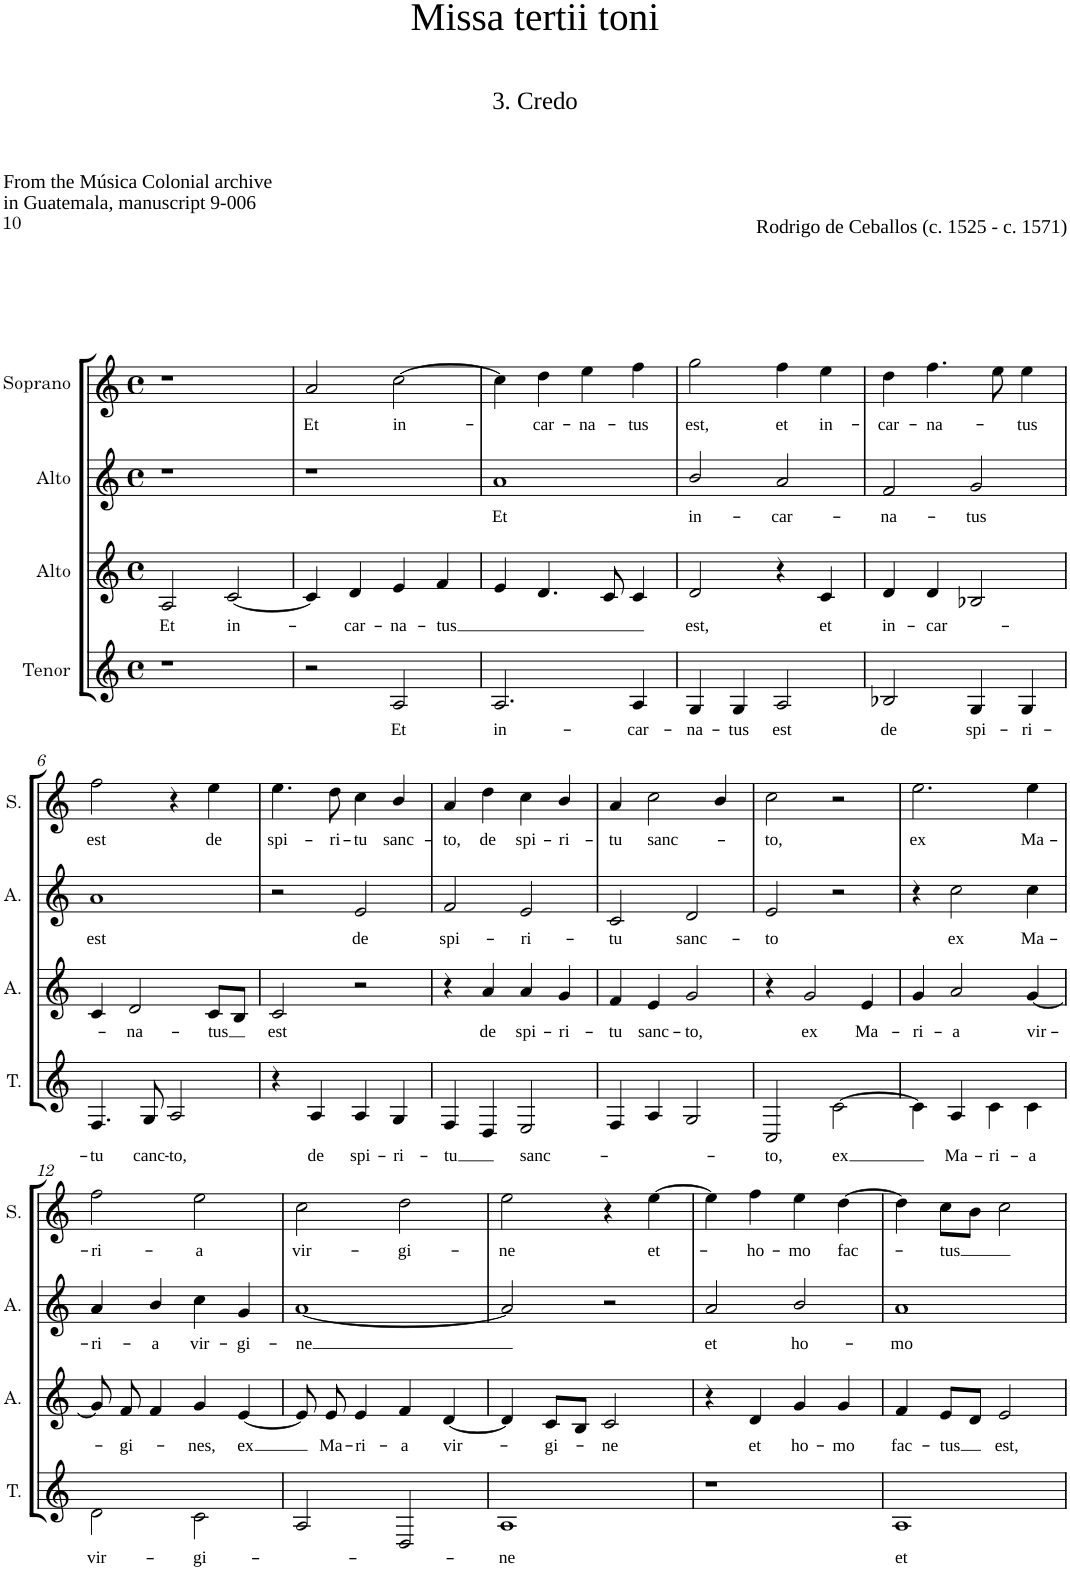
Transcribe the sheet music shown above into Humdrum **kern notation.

**kern	**text	**kern	**text	**kern	**text	**kern	**text
*part4	*part4	*part3	*part3	*part2	*part2	*part1	*part1
*staff4	*staff4	*staff3	*staff3	*staff2	*staff2	*staff1	*staff1
*I"Tenor	*	*I"Alto	*	*I"Alto	*	*I"Soprano	*
*I'T.	*	*I'A.	*	*I'A.	*	*I'S.	*
*clefG2	*	*clefG2	*	*clefG2	*	*clefG2	*
*Trd7c12	*	*	*	*	*	*	*
*k[]	*	*k[]	*	*k[]	*	*k[]	*
*M4/4	*	*M4/4	*	*M4/4	*	*M4/4	*
*met(c)	*	*met(c)	*	*met(c)	*	*met(c)	*
=1	=1	=1	=1	=1	=1	=1	=1
!	!	!	!LO:LY:b	!	!	!	!
1r	.	2A/	Et	1r	.	1r	.
!	!	!	!LO:LY:b	!	!	!	!
.	.	[2c/	in-	.	.	.	.
=2	=2	=2	=2	=2	=2	=2	=2
!	!	!	!	!	!	!	!LO:LY:b
2r	.	4c/]	.	1r	.	2a/	Et
!	!	!	!LO:LY:b	!	!	!	!
.	.	4d/	-car-	.	.	.	.
!	!LO:LY:b	!	!LO:LY:b	!	!	!	!LO:LY:b
2A/	Et	4e/	-na-	.	.	[2cc\	in-
!	!	!	!LO:LY:b	!	!	!	!
.	.	4f/	-tus	.	.	.	.
=3	=3	=3	=3	=3	=3	=3	=3
!	!LO:LY:b	!	!	!	!LO:LY:b	!	!
2.A/	in-	4e/	.	1a	Et	4cc\]	.
!	!	!	!	!	!	!	!LO:LY:b
.	.	4.d/	.	.	.	4dd\	-car-
!	!	!	!	!	!	!	!LO:LY:b
.	.	.	.	.	.	4ee\	-na-
.	.	8c/	.	.	.	.	.
!	!LO:LY:b	!	!	!	!	!	!LO:LY:b
4A/	-car-	4c/	.	.	.	4ff\	-tus
=4	=4	=4	=4	=4	=4	=4	=4
!	!LO:LY:b	!	!LO:LY:b	!	!LO:LY:b	!	!LO:LY:b
4G/	-na-	2d/	est,	2b/	in-	2gg\	est,
!	!LO:LY:b	!	!	!	!	!	!
4G/	-tus	.	.	.	.	.	.
!	!LO:LY:b	!	!	!	!LO:LY:b	!	!LO:LY:b
2A/	est	4r	.	2a/	-car-	4ff\	et
!	!	!	!LO:LY:b	!	!	!	!LO:LY:b
.	.	4c/	et	.	.	4ee\	in-
=5	=5	=5	=5	=5	=5	=5	=5
!	!LO:LY:b	!	!LO:LY:b	!	!LO:LY:b	!	!LO:LY:b
2B-X/	de	4d/	in-	2f/	-na-	4dd\	-car-
!	!	!	!LO:LY:b	!	!	!	!LO:LY:b
.	.	4d/	-car-	.	.	4.ff\	-na-
!	!LO:LY:b	!	!	!	!LO:LY:b	!	!
4G/	spi-	2B-X/	.	2g/	-tus	.	.
.	.	.	.	.	.	8ee\	.
!	!LO:LY:b	!	!	!	!	!	!LO:LY:b
4G/	-ri-	.	.	.	.	4ee\	-tus
!!LO:LB:g=z
=6	=6	=6	=6	=6	=6	=6	=6
!	!LO:LY:b	!	!	!	!LO:LY:b	!	!LO:LY:b
4.F/	-tu	4c/	.	1a	est	2ff\	est
!	!	!	!LO:LY:b	!	!	!	!
.	.	2d/	-na-	.	.	.	.
!	!LO:LY:b	!	!	!	!	!	!
8G/	canc-	.	.	.	.	.	.
!	!LO:LY:b	!	!	!	!	!	!
2A/	-to,	.	.	.	.	4r	.
!	!	!	!LO:LY:b	!	!	!	!LO:LY:b
.	.	8c/L	-tus	.	.	4ee\	de
.	.	8B/J	.	.	.	.	.
=7	=7	=7	=7	=7	=7	=7	=7
!	!	!	!LO:LY:b	!	!	!	!LO:LY:b
4r	.	2c/	est	2r	.	4.ee\	spi-
!	!LO:LY:b	!	!	!	!	!	!
4A/	de	.	.	.	.	.	.
!	!	!	!	!	!	!	!LO:LY:b
.	.	.	.	.	.	8dd\	-ri-
!	!LO:LY:b	!	!	!	!LO:LY:b	!	!LO:LY:b
4A/	spi-	2r	.	2e/	de	4cc\	-tu
!	!LO:LY:b	!	!	!	!	!	!LO:LY:b
4G/	-ri-	.	.	.	.	4b/	sanc-
=8	=8	=8	=8	=8	=8	=8	=8
!	!LO:LY:b	!	!	!	!LO:LY:b	!	!LO:LY:b
4F/	-tu	4r	.	2f/	spi-	4a/	-to,
!	!	!	!LO:LY:b	!	!	!	!LO:LY:b
4D/	.	4a/	de	.	.	4dd\	de
!	!LO:LY:b	!	!LO:LY:b	!	!LO:LY:b	!	!LO:LY:b
2E/	sanc-	4a/	spi-	2e/	-ri-	4cc\	spi-
!	!	!	!LO:LY:b	!	!	!	!LO:LY:b
.	.	4g/	-ri-	.	.	4b/	-ri-
=9	=9	=9	=9	=9	=9	=9	=9
!	!	!	!LO:LY:b	!	!LO:LY:b	!	!LO:LY:b
4F/	.	4f/	-tu	2c/	-tu	4a/	-tu
!	!	!	!LO:LY:b	!	!	!	!LO:LY:b
4A/	.	4e/	sanc-	.	.	2cc\	sanc-
!	!	!	!LO:LY:b	!	!LO:LY:b	!	!
2G/	.	2g/	-to,	2d/	sanc-	.	.
.	.	.	.	.	.	4b/	.
=10	=10	=10	=10	=10	=10	=10	=10
!	!LO:LY:b	!	!	!	!LO:LY:b	!	!LO:LY:b
2C/	-to,	4r	.	2e/	-to	2cc\	-to,
!	!	!	!LO:LY:b	!	!	!	!
.	.	2g/	ex	.	.	.	.
!	!LO:LY:b	!	!	!	!	!	!
[2c\	ex	.	.	2r	.	2r	.
!	!	!	!LO:LY:b	!	!	!	!
.	.	4e/	Ma-	.	.	.	.
=11	=11	=11	=11	=11	=11	=11	=11
!	!	!	!LO:LY:b	!	!	!	!LO:LY:b
4c\]	.	4g/	-ri-	4r	.	2.ee\	ex
!	!LO:LY:b	!	!LO:LY:b	!	!LO:LY:b	!	!
4A/	Ma-	2a/	-a	2cc\	ex	.	.
!	!LO:LY:b	!	!	!	!	!	!
4c\	-ri-	.	.	.	.	.	.
!	!LO:LY:b	!	!LO:LY:b	!	!LO:LY:b	!	!LO:LY:b
4c\	-a	[4g/	vir-	4cc\	Ma-	4ee\	Ma-
!!LO:LB:g=z
=12	=12	=12	=12	=12	=12	=12	=12
!	!LO:LY:b	!	!	!	!LO:LY:b	!	!LO:LY:b
2d\	vir-	8g/]	.	4a/	-ri-	2ff\	-ri-
!	!	!	!LO:LY:b	!	!	!	!
.	.	8f/	-gi-	.	.	.	.
!	!	!	!	!	!LO:LY:b	!	!
.	.	4f/	.	4b/	-a	.	.
!	!LO:LY:b	!	!LO:LY:b	!	!LO:LY:b	!	!LO:LY:b
2c\	-gi-	4g/	-nes,	4cc\	vir-	2ee\	-a
!	!	!	!LO:LY:b	!	!LO:LY:b	!	!
.	.	[4e/	ex	4g/	-gi-	.	.
=13	=13	=13	=13	=13	=13	=13	=13
!	!	!	!	!	!LO:LY:b	!	!LO:LY:b
2A/	.	8e/]	.	[1a	-ne	2cc\	vir-
!	!	!	!LO:LY:b	!	!	!	!
.	.	8e/	Ma-	.	.	.	.
!	!	!	!LO:LY:b	!	!	!	!
.	.	4e/	-ri-	.	.	.	.
!	!	!	!LO:LY:b	!	!	!	!LO:LY:b
2D/	.	4f/	-a	.	.	2dd\	-gi-
!	!	!	!LO:LY:b	!	!	!	!
.	.	[4d/	vir-	.	.	.	.
=14	=14	=14	=14	=14	=14	=14	=14
!	!LO:LY:b	!	!	!	!	!	!LO:LY:b
1A	-ne	4d/]	.	2a/]	.	2ee\	-ne
!	!	!	!LO:LY:b	!	!	!	!
.	.	8c/L	-gi-	.	.	.	.
.	.	8B/J	.	.	.	.	.
!	!	!	!LO:LY:b	!	!	!	!
.	.	2c/	-ne	2r	.	4r	.
!	!	!	!	!	!	!	!LO:LY:b
.	.	.	.	.	.	[4ee\	et-
=15	=15	=15	=15	=15	=15	=15	=15
!	!	!	!	!	!LO:LY:b	!	!
1r	.	4r	.	2a/	et	4ee\]	.
!	!	!	!LO:LY:b	!	!	!	!LO:LY:b
.	.	4d/	et	.	.	4ff\	-ho-
!	!	!	!LO:LY:b	!	!LO:LY:b	!	!LO:LY:b
.	.	4g/	ho-	2b/	ho-	4ee\	-mo
!	!	!	!LO:LY:b	!	!	!	!LO:LY:b
.	.	4g/	-mo	.	.	[4dd\	fac-
=16	=16	=16	=16	=16	=16	=16	=16
!	!LO:LY:b	!	!LO:LY:b	!	!LO:LY:b	!	!
1A	et	4f/	fac-	1a	-mo	4dd\]	.
!	!	!	!LO:LY:b	!	!	!	!LO:LY:b
.	.	8e/L	-tus	.	.	8cc\L	-tus
.	.	8d/J	.	.	.	8b\J	.
!	!	!	!LO:LY:b	!	!	!	!
.	.	2e/	est,	.	.	2cc\	.
=	=	=	=	=	=	=	=
*-	*-	*-	*-	*-	*-	*-	*-
